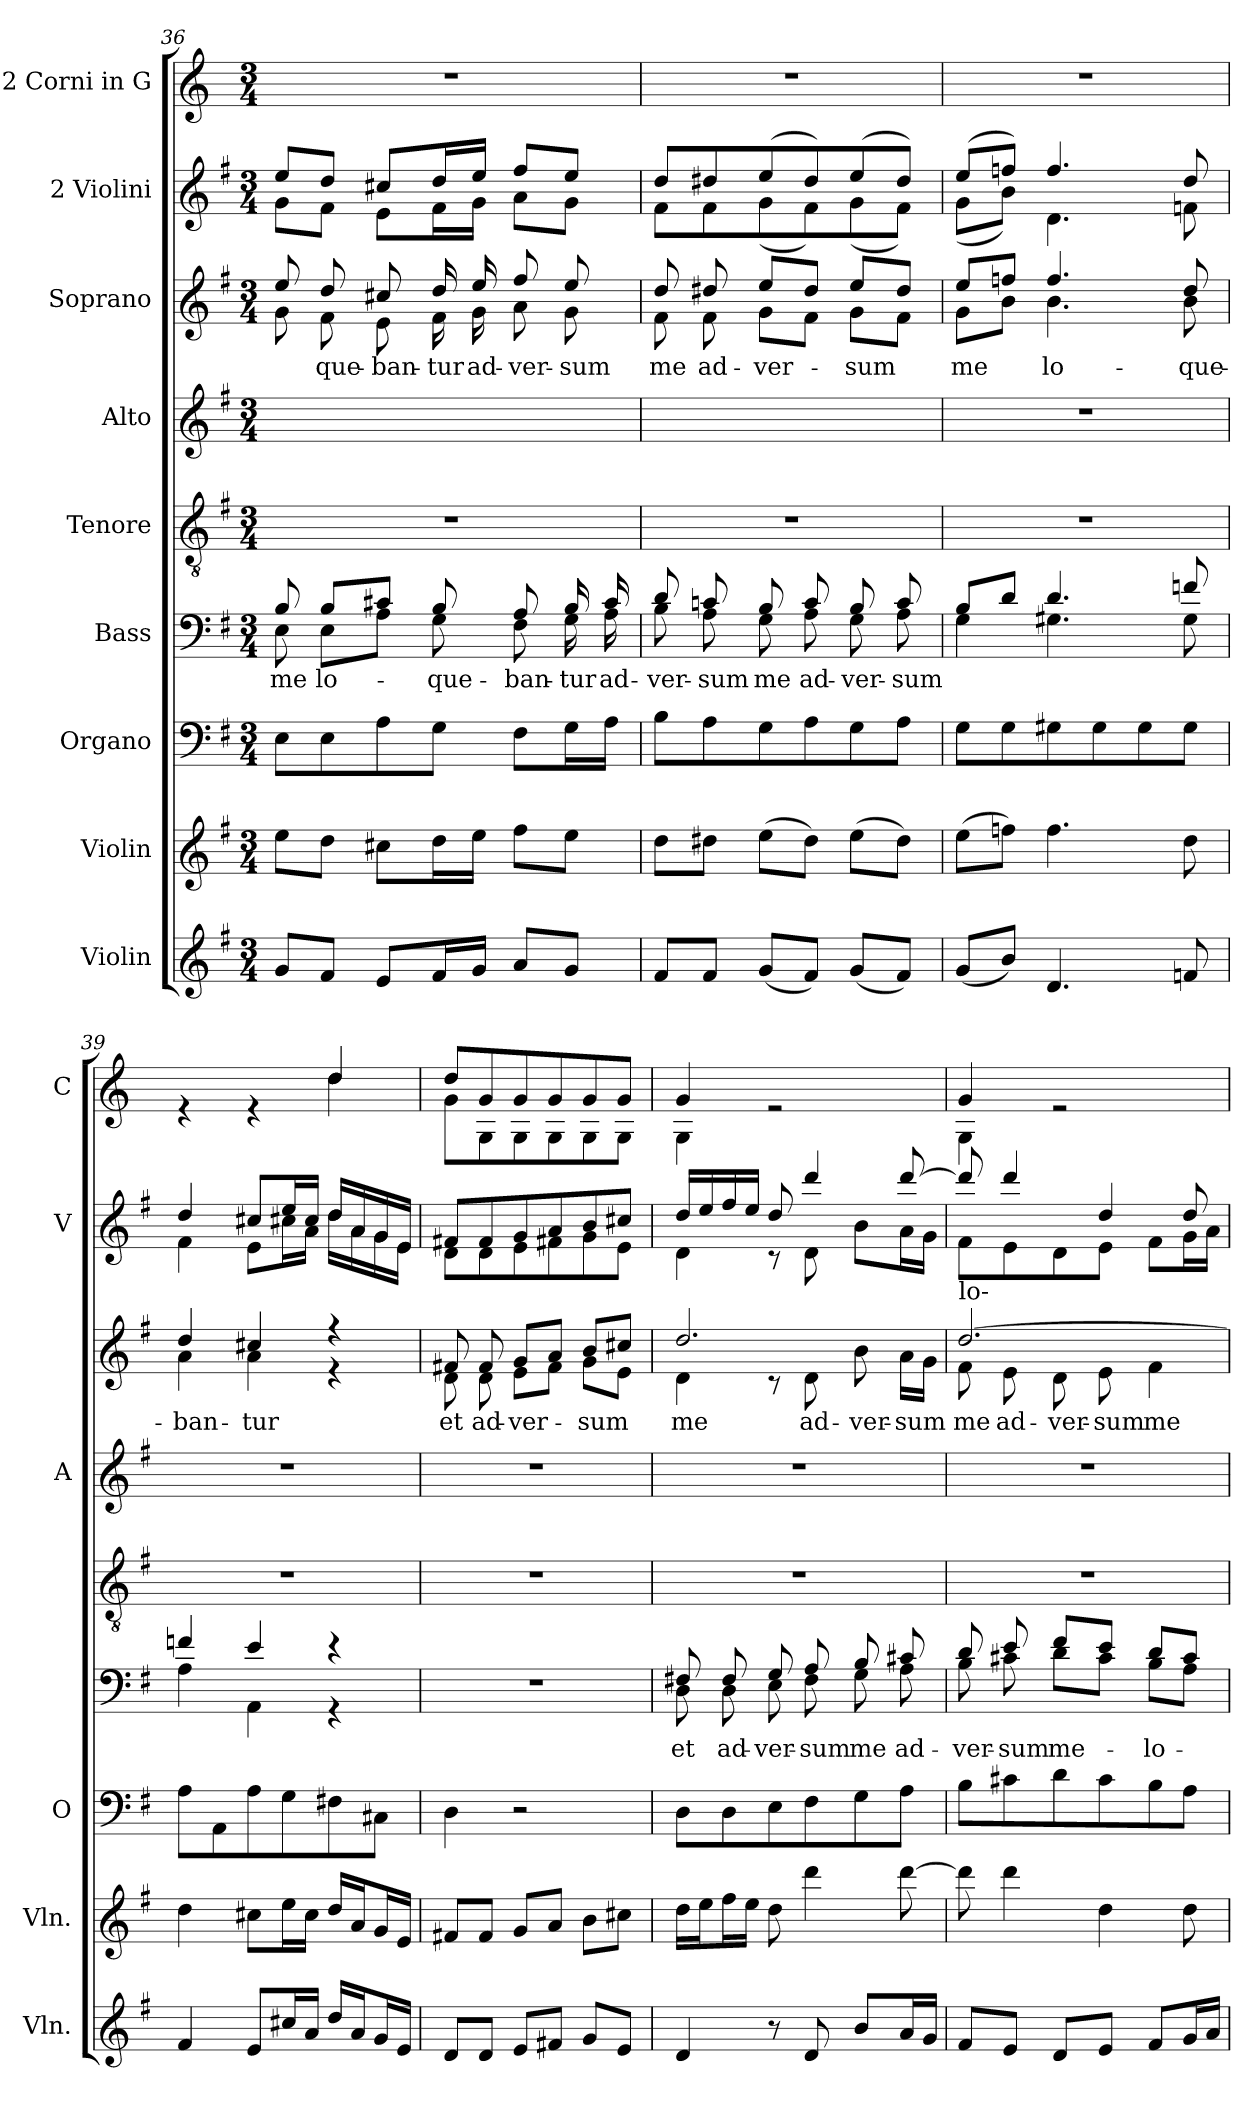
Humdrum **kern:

**kern	**kern	**kern	**kern	**text	**kern	**kern	**kern	**text	**kern	**kern
*part9	*part8	*part7	*part6	*part6	*part5	*part4	*part3	*part3	*part2	*part1
*staff9	*staff8	*staff7	*staff6	*staff6	*staff5	*staff4	*staff3	*staff3	*staff2	*staff1
*I"Violin	*I"Violin	*I"Organo	*I"Bass	*	*I"Tenore	*I"Alto	*I"Soprano	*	*I"2 Violini	*I"2 Corni in G
*I'Vln.	*I'Vln.	*I'O	*	*	*	*I'A	*	*	*I'V	*I'C
!!LO:PB:g=z
*clefG2	*clefG2	*clefF4	*clefF4	*	*clefGv2	*clefG2	*clefG2	*	*clefG2	*clefG2
*	*	*	*	*	*	*	*	*	*	*ITrd3c5
*k[f#]	*k[f#]	*k[f#]	*k[f#]	*	*k[f#]	*k[f#]	*k[f#]	*	*k[f#]	*k[f#]
*M3/4	*M3/4	*M3/4	*M3/4	*	*M3/4	*M3/4	*M3/4	*	*M3/4	*M3/4
=36	=36	=36	=36	=36	=36	=36	=36	=36	=36	=36
*	*	*	*^	*	*	*	*	*	*	*
!	!	!	!	!	!LO:LY:b	!	!	!	!	!	!
*	*	*	*	*	*	*	*	*^	*	*^	*
8g/L	8ee\L	8E\L	8B/	8E\	me	2.r	2.ryy	8ee/	8g\	.	8ee/L	8g\L	2.r
!	!	!	!	!	!LO:LY:b	!	!	!	!	!LO:LY:b	!	!	!
8f#/J	8dd\J	8E\	8B/L	8E\L	lo-	.	.	8dd/	8f#\	-que-	8dd/J	8f#\J	.
!	!	!	!	!	!	!	!	!	!	!LO:LY:b	!	!	!
8e/L	8cc#X\L	8A\	8c#X/J	8A\J	.	.	.	8cc#X/	8e\	-ban-	8cc#X/L	8e\L	.
!	!	!	!	!	!LO:LY:b	!	!	!	!	!LO:LY:b	!	!	!
16f#/L	16dd\L	8G\J	8B/	8G\	-que-	.	.	16dd/	16f#\	-tur	16dd/L	16f#\L	.
!	!	!	!	!	!	!	!	!	!	!LO:LY:b	!	!	!
16g/JJ	16ee\JJ	.	.	.	.	.	.	16ee/	16g\	ad-	16ee/JJ	16g\JJ	.
!	!	!	!	!	!LO:LY:b	!	!	!	!	!LO:LY:b	!	!	!
8a/L	8ff#\L	8F#\L	8A/	8F#\	-ban-	.	.	8ff#/	8a\	-ver-	8ff#/L	8a\L	.
!	!	!	!	!	!LO:LY:b	!	!	!	!	!LO:LY:b	!	!	!
8g/J	8ee\J	16G\L	16B/	16G\	-tur	.	.	8ee/	8g\	-sum	8ee/J	8g\J	.
!	!	!	!	!	!LO:LY:b	!	!	!	!	!	!	!	!
.	.	16A\JJ	16c#/	16A\	ad-	.	.	.	.	.	.	.	.
=37	=37	=37	=37	=37	=37	=37	=37	=37	=37	=37	=37	=37	=37
!	!	!	!	!	!LO:LY:b	!	!	!	!	!LO:LY:b	!	!	!
8f#/L	8dd\L	8B\L	8d/	8B\	-ver-	2.r	2.ryy	8dd/	8f#\	me	8dd/L	8f#\L	2.r
!	!	!	!	!	!LO:LY:b	!	!	!	!	!LO:LY:b	!	!	!
8f#/J	8dd#X\J	8A\	8cn/	8A\	-sum	.	.	8dd#X/	8f#\	ad-	8dd#X/	8f#\	.
!	!	!	!	!	!LO:LY:b	!	!	!	!	!LO:LY:b	!	!	!
(8g/L	(8ee\L	8G\	8B/	8G\	me	.	.	8ee/L	8g\L	-ver-	(8ee/	(8g\	.
!	!	!	!	!	!LO:LY:b	!	!	!	!	!	!	!	!
8f#/J)	8dd#\J)	8A\	8c/	8A\	ad-	.	.	8dd#/J	8f#\J	.	8dd#/)	8f#\)	.
!	!	!	!	!	!LO:LY:b	!	!	!	!	!LO:LY:b	!	!	!
(8g/L	(8ee\L	8G\	8B/	8G\	-ver-	.	.	8ee/L	8g\L	-sum	(8ee/	(8g\	.
!	!	!	!	!	!LO:LY:b	!	!	!	!	!	!	!	!
8f#/J)	8dd#\J)	8A\J	8c/	8A\	-sum	.	.	8dd#/J	8f#\J	.	8dd#/J)	8f#\J)	.
=38	=38	=38	=38	=38	=38	=38	=38	=38	=38	=38	=38	=38	=38
!	!	!	!	!	!	!	!	!	!	!LO:LY:b	!	!	!
(8g/L	(8ee\L	8G\L	8B/L	4G\	.	2.r	2.r	8ee/L	8g\L	me	(8ee/L	(8g\L	2.r
8b/J)	8ffn\J)	8G\	8d/J	.	.	.	.	8ffn/J	8b\J	.	8ffn/J)	8b\J)	.
!	!	!	!	!	!	!	!	!	!	!LO:LY:b	!	!	!
4.d/	4.ff\	8G#X\	4.d/	4.G#X\	.	.	.	4.ff/	4.b\	lo-	4.ff/	4.d\	.
.	.	8G#\	.	.	.	.	.	.	.	.	.	.	.
.	.	8G#\	.	.	.	.	.	.	.	.	.	.	.
!	!	!	!	!	!	!	!	!	!	!LO:LY:b	!	!	!
8fn/	8dd\	8G#\J	8fn/	8G#\	.	.	.	8dd/	8b\	-que-	8dd/	8fn\	.
=39	=39	=39	=39	=39	=39	=39	=39	=39	=39	=39	=39	=39	=39
!	!	!	!	!	!	!	!	!	!	!LO:LY:b	!	!	!
*	*	*	*	*	*	*	*	*	*	*	*	*	*^
4f#/	4dd\	8A\L	4fn/	4A\	.	2.r	2.r	4dd/	4a\	-ban-	4dd/	4f#\	4re	2ryy
.	.	8AA\	.	.	.	.	.	.	.	.	.	.	.	.
!	!	!	!	!	!	!	!	!	!	!LO:LY:b	!	!	!	!
8e/L	8cc#X\L	8A\	4e/	4AA\	.	.	.	4cc#X/	4a\	-tur	8cc#X/L	8e\L	4re	.
16cc#X/L	16ee\L	8G\	.	.	.	.	.	.	.	.	16ee/L	16cc#X\L	.	.
16a/JJ	16cc#\JJ	.	.	.	.	.	.	.	.	.	16cc#/JJ	16a\JJ	.	.
16dd/LL	16dd/LL	8F#X\	4r	4r	.	.	.	4r	4r	.	16dd/LL	16dd\LL	4a/	4a\
16a/J	16a/J	.	.	.	.	.	.	.	.	.	16a/	16a\	.	.
16g/L	16g/L	8C#X\J	.	.	.	.	.	.	.	.	16g/	16g\	.	.
16e/JJ	16e/JJ	.	.	.	.	.	.	.	.	.	16e/JJ	16e\JJ	.	.
*	*	*	*v	*v	*	*	*	*	*	*	*	*	*	*
!!LO:LB:g=z	!!
=40	=40	=40	=40	=40	=40	=40	=40	=40	=40	=40	=40	=40	=40
!	!	!	!	!	!	!	!	!	!LO:LY:b	!	!	!	!
8d/L	8f#X/L	4D\	2.r	.	2.r	2.r	8f#X/	8d\	et	8f#X/L	8d\L	8a/L	8d\L
!	!	!	!	!	!	!	!	!	!LO:LY:b	!	!	!	!
8d/J	8f#/J	.	.	.	.	.	8f#/	8d\	ad-	8f#/	8d\	8d/	8D\
!	!	!	!	!	!	!	!	!	!LO:LY:b	!	!	!	!
8e/L	8g/L	2r	.	.	.	.	8g/L	8e\L	-ver-	8g/	8e\	8d/	8D\
8f#X/J	8a/J	.	.	.	.	.	8a/J	8f#\J	.	8a/	8f#X\	8d/	8D\
!	!	!	!	!	!	!	!	!	!LO:LY:b	!	!	!	!
8g/L	8b\L	.	.	.	.	.	8b/L	8g\L	-sum	8b/	8g\	8d/	8D\
8e/J	8cc#X\J	.	.	.	.	.	8cc#X/J	8e\J	.	8cc#X/J	8e\J	8d/J	8D\J
=41	=41	=41	=41	=41	=41	=41	=41	=41	=41	=41	=41	=41	=41
*	*	*	*^	*	*	*	*	*	*	*	*	*	*
!	!	!	!	!	!LO:LY:b	!	!	!	!	!LO:LY:b	!	!	!	!
4d/	16dd\LL	8D\L	8F#X/	8D\	et	2.r	2.r	2.dd/	4d\	me	16dd/LL	4d\	4d/	4D\
.	16ee\J	.	.	.	.	.	.	.	.	.	16ee/	.	.	.
!	!	!	!	!	!LO:LY:b	!	!	!	!	!	!	!	!	!
.	16ff#\L	8D\	8F#/	8D\	ad-	.	.	.	.	.	16ff#/	.	.	.
.	16ee\JJ	.	.	.	.	.	.	.	.	.	16ee/JJ	.	.	.
!	!	!	!	!	!LO:LY:b	!	!	!	!	!	!	!	!	!
8r	8dd\	8E\	8G/	8E\	-ver-	.	.	.	8r	.	8dd/	8r	2re	2ryy
!	!	!	!	!	!LO:LY:b	!	!	!	!	!LO:LY:b	!	!	!	!
8d/	4ddd\	8F#\	8A/	8F#\	-sum	.	.	.	8d\	ad-	4ddd/	8d\	.	.
!	!	!	!	!	!LO:LY:b	!	!	!	!	!LO:LY:b	!	!	!	!
8b/L	.	8G\	8B/	8G\	me	.	.	.	8b\	-ver-	.	8b\L	.	.
!	!	!	!	!	!LO:LY:b	!	!	!	!	!LO:LY:b	!	!	!	!
16a/L	[8ddd\	8A\J	8c#X/	8A\	ad-	.	.	.	16a\LL	-sum	[8ddd/	16a\L	.	.
16g/JJ	.	.	.	.	.	.	.	.	16g\JJ	.	.	16g\JJ	.	.
=42	=42	=42	=42	=42	=42	=42	=42	=42	=42	=42	=42	=42	=42	=42
!	!	!	!	!	!	!	!	!LO:TX:a:t=lo-	!	!	!	!	!	!
!	!	!	!	!	!LO:LY:b	!	!	!	!	!LO:LY:b	!	!	!	!
8f#/L	8ddd\]	8B\L	8d/	8B\	-ver-	2.r	2.r	[2.dd/	8f#\	me	8ddd/]	8f#\L	4d/	4D\
!	!	!	!	!	!LO:LY:b	!	!	!	!	!LO:LY:b	!	!	!	!
8e/J	4ddd\	8c#X\	8e/	8c#X\	-sum	.	.	.	8e\	ad-	4ddd/	8e\	.	.
!	!	!	!	!	!LO:LY:b	!	!	!	!	!LO:LY:b	!	!	!	!
8d/L	.	8d\	8f#/L	8d\L	me-	.	.	.	8d\	-ver-	.	8d\	2re	2ryy
!	!	!	!	!	!	!	!	!	!	!LO:LY:b	!	!	!	!
8e/J	4dd\	8c#\	8e/J	8c#\J	.	.	.	.	8e\	-sum	4dd/	8e\J	.	.
!	!	!	!	!	!LO:LY:b	!	!	!	!	!LO:LY:b	!	!	!	!
8f#/L	.	8B\	8d/L	8B\L	-lo-	.	.	.	4f#\	me	.	8f#\L	.	.
16g/L	8dd\	8A\J	8c#/J	8A\J	.	.	.	.	.	.	8dd/	16g\L	.	.
16a/JJ	.	.	.	.	.	.	.	.	.	.	.	16a\JJ	.	.
*	*	*	*	*	*	*	*	*v	*v	*	*	*	*v	*v
*	*	*	*v	*v	*	*	*	*	*	*v	*v	*
=	=	=	=	=	=	=	=	=	=	=
*-	*-	*-	*-	*-	*-	*-	*-	*-	*-	*-
